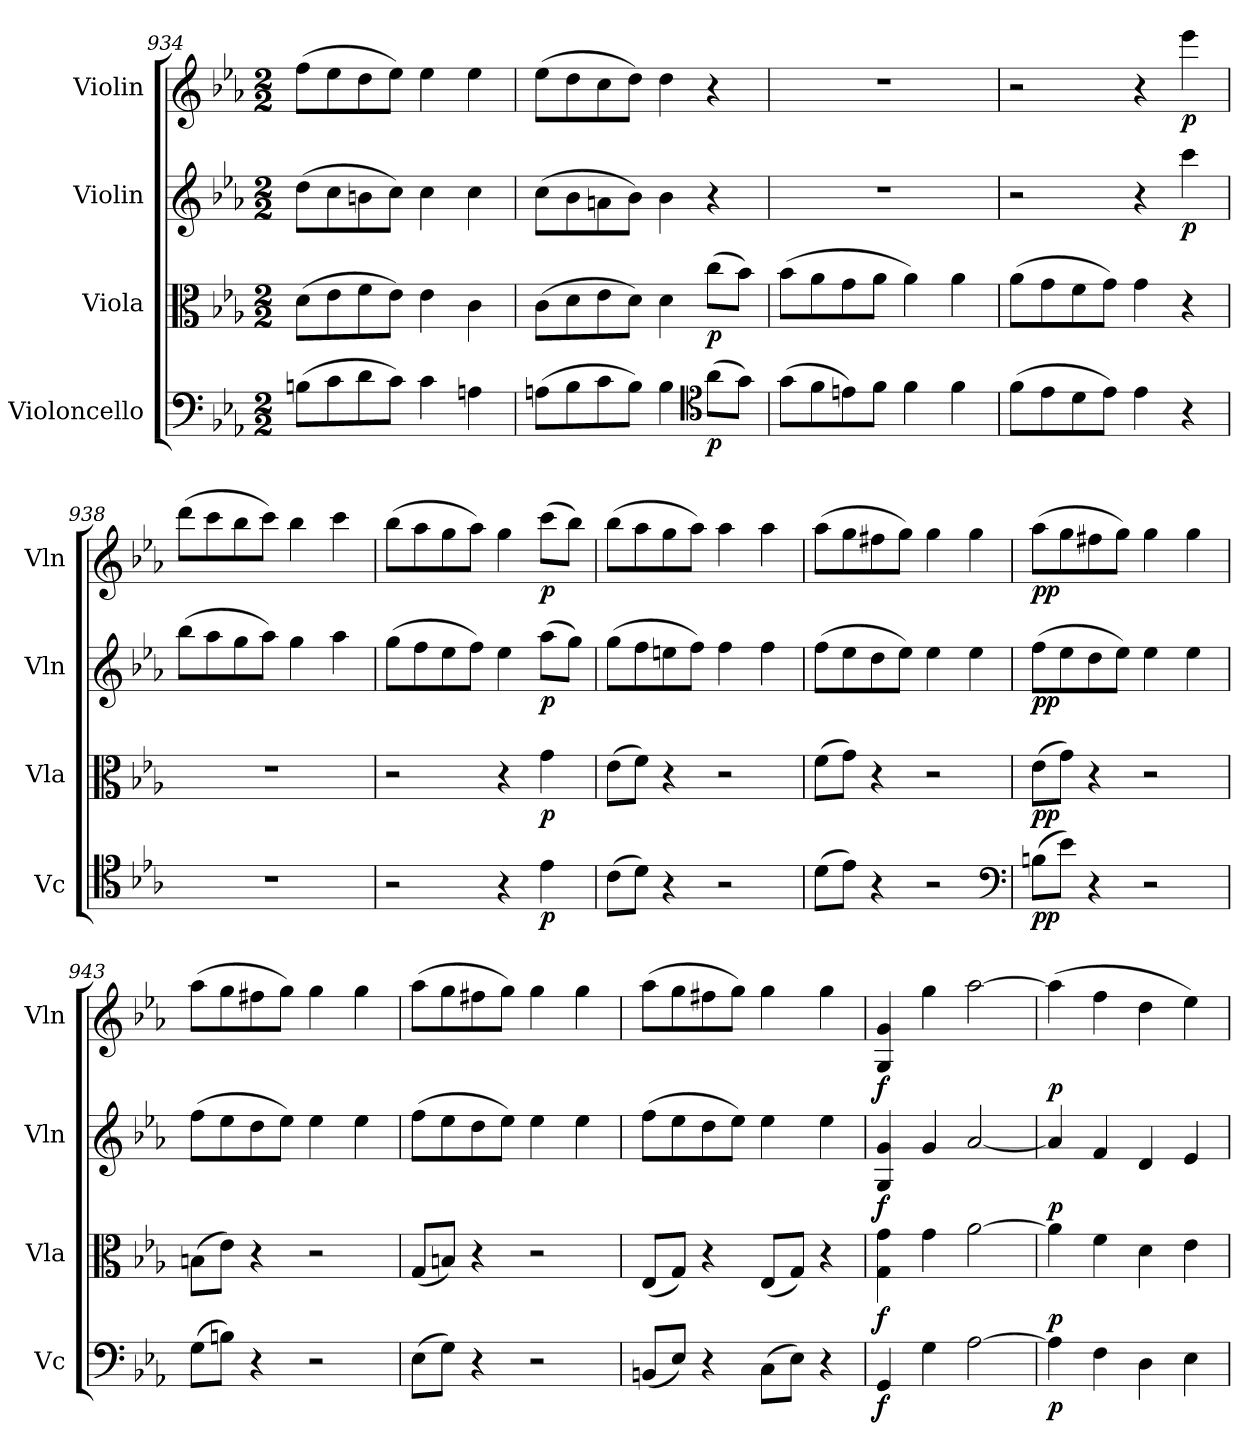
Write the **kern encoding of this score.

**kern	**dynam	**kern	**dynam	**kern	**dynam	**kern	**dynam
*part4	*part4	*part3	*part3	*part2	*part2	*part1	*part1
*staff4	*staff4	*staff3	*staff3	*staff2	*staff2	*staff1	*staff1
*I"Violoncello	*	*I"Viola	*	*I"Violin	*	*I"Violin	*
*I'Vc	*	*I'Vla	*	*I'Vln	*	*I'Vln	*
*clefF4	*	*clefC3	*	*clefG2	*	*clefG2	*
*k[b-e-a-]	*	*k[b-e-a-]	*	*k[b-e-a-]	*	*k[b-e-a-]	*
*M2/2	*	*M2/2	*	*M2/2	*	*M2/2	*
=934	=934	=934	=934	=934	=934	=934	=934
(8Bn\L	.	(8d\L	.	(8dd\L	.	(8ff\L	.
8c\	.	8e-\	.	8cc\	.	8ee-\	.
8d\	.	8f\	.	8bn\	.	8dd\	.
8c\J)	.	8e-\J)	.	8cc\J)	.	8ee-\J)	.
4c	.	4e-	.	4cc	.	4ee-	.
4An	.	4c	.	4cc	.	4ee-	.
=935	=935	=935	=935	=935	=935	=935	=935
(8An\L	.	(8c\L	.	(8cc\L	.	(8ee-\L	.
8B-\	.	8d\	.	8b-\	.	8dd\	.
8c\	.	8e-\	.	8an\	.	8cc\	.
8B-\J)	.	8d\J)	.	8b-\J)	.	8dd\J)	.
4B-	.	4d	.	4b-	.	4dd	.
*clefC4	*	*	*	*	*	*	*
(8a-\L	p	(8cc\L	p	4r	.	4r	.
8g\J)	.	8b-\J)	.	.	.	.	.
=936	=936	=936	=936	=936	=936	=936	=936
(8g\L	.	(8b-\L	.	1r	.	1r	.
8f\	.	8a-\	.	.	.	.	.
8en\)	.	8g\	.	.	.	.	.
8f\J	.	8a-\J	.	.	.	.	.
4f	.	4a-)	.	.	.	.	.
4f	.	4a-	.	.	.	.	.
=937	=937	=937	=937	=937	=937	=937	=937
(8f\L	.	(8a-\L	.	2r	.	2r	.
8e-\	.	8g\	.	.	.	.	.
8d\	.	8f\	.	.	.	.	.
8e-\J)	.	8g\J)	.	.	.	.	.
4e-	.	4g	.	4r	.	4r	.
4r	.	4r	.	4ccc	p	4eee-	p
=938	=938	=938	=938	=938	=938	=938	=938
1r	.	1r	.	(8bb-\L	.	(8ddd\L	.
.	.	.	.	8aa-\	.	8ccc\	.
.	.	.	.	8gg\	.	8bb-\	.
.	.	.	.	8aa-\J)	.	8ccc\J)	.
.	.	.	.	4gg	.	4bb-	.
.	.	.	.	4aa-	.	4ccc	.
=939	=939	=939	=939	=939	=939	=939	=939
2r	.	2r	.	(8gg\L	.	(8bb-\L	.
.	.	.	.	8ff\	.	8aa-\	.
.	.	.	.	8ee-\	.	8gg\	.
.	.	.	.	8ff\J)	.	8aa-\J)	.
4r	.	4r	.	4ee-	.	4gg	.
4e-	p	4g	p	(8aa-\L	p	(8ccc\L	p
.	.	.	.	8gg\J)	.	8bb-\J)	.
=940	=940	=940	=940	=940	=940	=940	=940
(8c\L	.	(8e-\L	.	(8gg\L	.	(8bb-\L	.
8d\J)	.	8f\J)	.	8ff\	.	8aa-\	.
4r	.	4r	.	8een\	.	8gg\	.
.	.	.	.	8ff\J)	.	8aa-\J)	.
2r	.	2r	.	4ff	.	4aa-	.
.	.	.	.	4ff	.	4aa-	.
=941	=941	=941	=941	=941	=941	=941	=941
(8d\L	.	(8f\L	.	(8ff\L	.	(8aa-\L	.
8e-\J)	.	8g\J)	.	8ee-\	.	8gg\	.
4r	.	4r	.	8dd\	.	8ff#X\	.
.	.	.	.	8ee-\J)	.	8gg\J)	.
2r	.	2r	.	4ee-	.	4gg	.
.	.	.	.	4ee-	.	4gg	.
*clefF4	*	*	*	*	*	*	*
=942	=942	=942	=942	=942	=942	=942	=942
(8Bn\L	pp	(8e-\L	pp	(8ff\L	pp	(8aa-\L	pp
8e-\J)	.	8g\J)	.	8ee-\	.	8gg\	.
4r	.	4r	.	8dd\	.	8ff#X\	.
.	.	.	.	8ee-\J)	.	8gg\J)	.
2r	.	2r	.	4ee-	.	4gg	.
.	.	.	.	4ee-	.	4gg	.
=943	=943	=943	=943	=943	=943	=943	=943
(8G\L	.	(8Bn\L	.	(8ff\L	.	(8aa-\L	.
8Bn\J)	.	8e-\J)	.	8ee-\	.	8gg\	.
4r	.	4r	.	8dd\	.	8ff#X\	.
.	.	.	.	8ee-\J)	.	8gg\J)	.
2r	.	2r	.	4ee-	.	4gg	.
.	.	.	.	4ee-	.	4gg	.
=944	=944	=944	=944	=944	=944	=944	=944
(8E-\L	.	(8G/L	.	(8ff\L	.	(8aa-\L	.
8G\J)	.	8Bn/J)	.	8ee-\	.	8gg\	.
4r	.	4r	.	8dd\	.	8ff#X\	.
.	.	.	.	8ee-\J)	.	8gg\J)	.
2r	.	2r	.	4ee-	.	4gg	.
.	.	.	.	4ee-	.	4gg	.
=945	=945	=945	=945	=945	=945	=945	=945
(8BBn/L	.	(8E-/L	.	(8ff\L	.	(8aa-\L	.
8E-/J)	.	8G/J)	.	8ee-\	.	8gg\	.
4r	.	4r	.	8dd\	.	8ff#X\	.
.	.	.	.	8ee-\J)	.	8gg\J)	.
(8C\L	.	(8E-/L	.	4ee-	.	4gg	.
8E-\J)	.	8G/J)	.	.	.	.	.
4r	.	4r	.	4ee-	.	4gg	.
=946	=946	=946	=946	=946	=946	=946	=946
4GG	f	4G 4g	f	4G 4g	f	4G 4g	f
4G	.	4g	.	4g	.	4gg	.
[2A-	.	[2a-	.	[2a-	.	[2aa-	.
=947	=947	=947	=947	=947	=947	=947	=947
4A-]	p	4a-]	p	4a-]	p	(4aa-]	p
4F	.	4f	.	4f	.	4ff	.
4D	.	4d	.	4d	.	4dd	.
4E-	.	4e-	.	4e-	.	4ee-)	.
=	=	=	=	=	=	=	=
*-	*-	*-	*-	*-	*-	*-	*-
